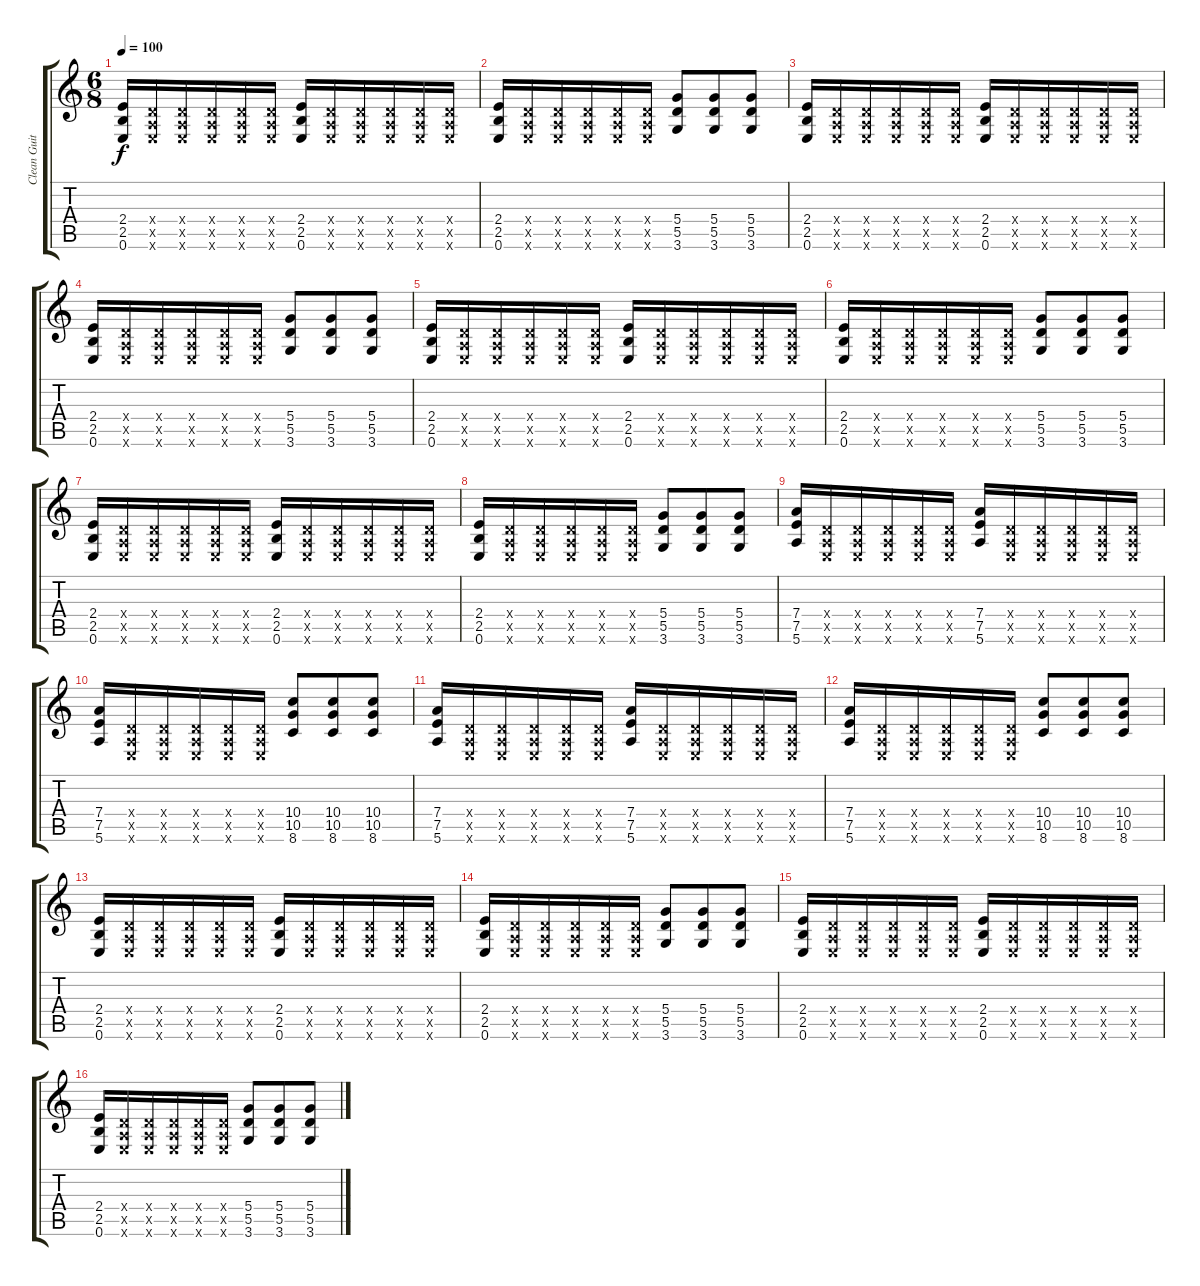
\track ("Clean Guit" "Clean Guit") {instrument electricguitarclean}
\staff {score tabs}
\tuning (E4 B3 G3 D3 A2 E2) {hide}
\ts (6 8)
\tempo 100
\clef g2
\ks c
(2.4 2.5 0.6).16{dy f} (0.4{x} 0.5{x} 0.6{x}).16 (0.4{x} 0.5{x} 0.6{x}).16 (0.4{x} 0.5{x} 0.6{x}).16 (0.4{x} 0.5{x} 0.6{x}).16 (0.4{x} 0.5{x} 0.6{x}).16 (2.4 2.5 0.6).16 (0.4{x} 0.5{x} 0.6{x}).16 (0.4{x} 0.5{x} 0.6{x}).16 (0.4{x} 0.5{x} 0.6{x}).16 (0.4{x} 0.5{x} 0.6{x}).16 (0.4{x} 0.5{x} 0.6{x}).16 |
(2.4 2.5 0.6).16 (0.4{x} 0.5{x} 0.6{x}).16 (0.4{x} 0.5{x} 0.6{x}).16 (0.4{x} 0.5{x} 0.6{x}).16 (0.4{x} 0.5{x} 0.6{x}).16 (0.4{x} 0.5{x} 0.6{x}).16 (5.4 5.5 3.6).8 (5.4 5.5 3.6).8 (5.4 5.5 3.6).8 |
(2.4 2.5 0.6).16 (0.4{x} 0.5{x} 0.6{x}).16 (0.4{x} 0.5{x} 0.6{x}).16 (0.4{x} 0.5{x} 0.6{x}).16 (0.4{x} 0.5{x} 0.6{x}).16 (0.4{x} 0.5{x} 0.6{x}).16 (2.4 2.5 0.6).16 (0.4{x} 0.5{x} 0.6{x}).16 (0.4{x} 0.5{x} 0.6{x}).16 (0.4{x} 0.5{x} 0.6{x}).16 (0.4{x} 0.5{x} 0.6{x}).16 (0.4{x} 0.5{x} 0.6{x}).16 |
(2.4 2.5 0.6).16 (0.4{x} 0.5{x} 0.6{x}).16 (0.4{x} 0.5{x} 0.6{x}).16 (0.4{x} 0.5{x} 0.6{x}).16 (0.4{x} 0.5{x} 0.6{x}).16 (0.4{x} 0.5{x} 0.6{x}).16 (5.4 5.5 3.6).8 (5.4 5.5 3.6).8 (5.4 5.5 3.6).8 |
(2.4 2.5 0.6).16{instrument distortionguitar} (0.4{x} 0.5{x} 0.6{x}).16 (0.4{x} 0.5{x} 0.6{x}).16 (0.4{x} 0.5{x} 0.6{x}).16 (0.4{x} 0.5{x} 0.6{x}).16 (0.4{x} 0.5{x} 0.6{x}).16 (2.4 2.5 0.6).16 (0.4{x} 0.5{x} 0.6{x}).16 (0.4{x} 0.5{x} 0.6{x}).16 (0.4{x} 0.5{x} 0.6{x}).16 (0.4{x} 0.5{x} 0.6{x}).16 (0.4{x} 0.5{x} 0.6{x}).16 |
(2.4 2.5 0.6).16 (0.4{x} 0.5{x} 0.6{x}).16 (0.4{x} 0.5{x} 0.6{x}).16 (0.4{x} 0.5{x} 0.6{x}).16 (0.4{x} 0.5{x} 0.6{x}).16 (0.4{x} 0.5{x} 0.6{x}).16 (5.4 5.5 3.6).8 (5.4 5.5 3.6).8 (5.4 5.5 3.6).8 |
(2.4 2.5 0.6).16 (0.4{x} 0.5{x} 0.6{x}).16 (0.4{x} 0.5{x} 0.6{x}).16 (0.4{x} 0.5{x} 0.6{x}).16 (0.4{x} 0.5{x} 0.6{x}).16 (0.4{x} 0.5{x} 0.6{x}).16 (2.4 2.5 0.6).16 (0.4{x} 0.5{x} 0.6{x}).16 (0.4{x} 0.5{x} 0.6{x}).16 (0.4{x} 0.5{x} 0.6{x}).16 (0.4{x} 0.5{x} 0.6{x}).16 (0.4{x} 0.5{x} 0.6{x}).16 |
(2.4 2.5 0.6).16 (0.4{x} 0.5{x} 0.6{x}).16 (0.4{x} 0.5{x} 0.6{x}).16 (0.4{x} 0.5{x} 0.6{x}).16 (0.4{x} 0.5{x} 0.6{x}).16 (0.4{x} 0.5{x} 0.6{x}).16 (5.4 5.5 3.6).8 (5.4 5.5 3.6).8 (5.4 5.5 3.6).8 |
(7.4 7.5 5.6).16 (0.4{x} 0.5{x} 0.6{x}).16 (0.4{x} 0.5{x} 0.6{x}).16 (0.4{x} 0.5{x} 0.6{x}).16 (0.4{x} 0.5{x} 0.6{x}).16 (0.4{x} 0.5{x} 0.6{x}).16 (7.4 7.5 5.6).16 (0.4{x} 0.5{x} 0.6{x}).16 (0.4{x} 0.5{x} 0.6{x}).16 (0.4{x} 0.5{x} 0.6{x}).16 (0.4{x} 0.5{x} 0.6{x}).16 (0.4{x} 0.5{x} 0.6{x}).16 |
(7.4 7.5 5.6).16 (0.4{x} 0.5{x} 0.6{x}).16 (0.4{x} 0.5{x} 0.6{x}).16 (0.4{x} 0.5{x} 0.6{x}).16 (0.4{x} 0.5{x} 0.6{x}).16 (0.4{x} 0.5{x} 0.6{x}).16 (10.4 10.5 8.6).8 (10.4 10.5 8.6).8 (10.4 10.5 8.6).8 |
(7.4 7.5 5.6).16 (0.4{x} 0.5{x} 0.6{x}).16 (0.4{x} 0.5{x} 0.6{x}).16 (0.4{x} 0.5{x} 0.6{x}).16 (0.4{x} 0.5{x} 0.6{x}).16 (0.4{x} 0.5{x} 0.6{x}).16 (7.4 7.5 5.6).16 (0.4{x} 0.5{x} 0.6{x}).16 (0.4{x} 0.5{x} 0.6{x}).16 (0.4{x} 0.5{x} 0.6{x}).16 (0.4{x} 0.5{x} 0.6{x}).16 (0.4{x} 0.5{x} 0.6{x}).16 |
(7.4 7.5 5.6).16 (0.4{x} 0.5{x} 0.6{x}).16 (0.4{x} 0.5{x} 0.6{x}).16 (0.4{x} 0.5{x} 0.6{x}).16 (0.4{x} 0.5{x} 0.6{x}).16 (0.4{x} 0.5{x} 0.6{x}).16 (10.4 10.5 8.6).8 (10.4 10.5 8.6).8 (10.4 10.5 8.6).8 |
(2.4 2.5 0.6).16 (0.4{x} 0.5{x} 0.6{x}).16 (0.4{x} 0.5{x} 0.6{x}).16 (0.4{x} 0.5{x} 0.6{x}).16 (0.4{x} 0.5{x} 0.6{x}).16 (0.4{x} 0.5{x} 0.6{x}).16 (2.4 2.5 0.6).16 (0.4{x} 0.5{x} 0.6{x}).16 (0.4{x} 0.5{x} 0.6{x}).16 (0.4{x} 0.5{x} 0.6{x}).16 (0.4{x} 0.5{x} 0.6{x}).16 (0.4{x} 0.5{x} 0.6{x}).16 |
(2.4 2.5 0.6).16 (0.4{x} 0.5{x} 0.6{x}).16 (0.4{x} 0.5{x} 0.6{x}).16 (0.4{x} 0.5{x} 0.6{x}).16 (0.4{x} 0.5{x} 0.6{x}).16 (0.4{x} 0.5{x} 0.6{x}).16 (5.4 5.5 3.6).8 (5.4 5.5 3.6).8 (5.4 5.5 3.6).8 |
(2.4 2.5 0.6).16 (0.4{x} 0.5{x} 0.6{x}).16 (0.4{x} 0.5{x} 0.6{x}).16 (0.4{x} 0.5{x} 0.6{x}).16 (0.4{x} 0.5{x} 0.6{x}).16 (0.4{x} 0.5{x} 0.6{x}).16 (2.4 2.5 0.6).16 (0.4{x} 0.5{x} 0.6{x}).16 (0.4{x} 0.5{x} 0.6{x}).16 (0.4{x} 0.5{x} 0.6{x}).16 (0.4{x} 0.5{x} 0.6{x}).16 (0.4{x} 0.5{x} 0.6{x}).16 |
(2.4 2.5 0.6).16 (0.4{x} 0.5{x} 0.6{x}).16 (0.4{x} 0.5{x} 0.6{x}).16 (0.4{x} 0.5{x} 0.6{x}).16 (0.4{x} 0.5{x} 0.6{x}).16 (0.4{x} 0.5{x} 0.6{x}).16 (5.4 5.5 3.6).8 (5.4 5.5 3.6).8 (5.4 5.5 3.6).8
